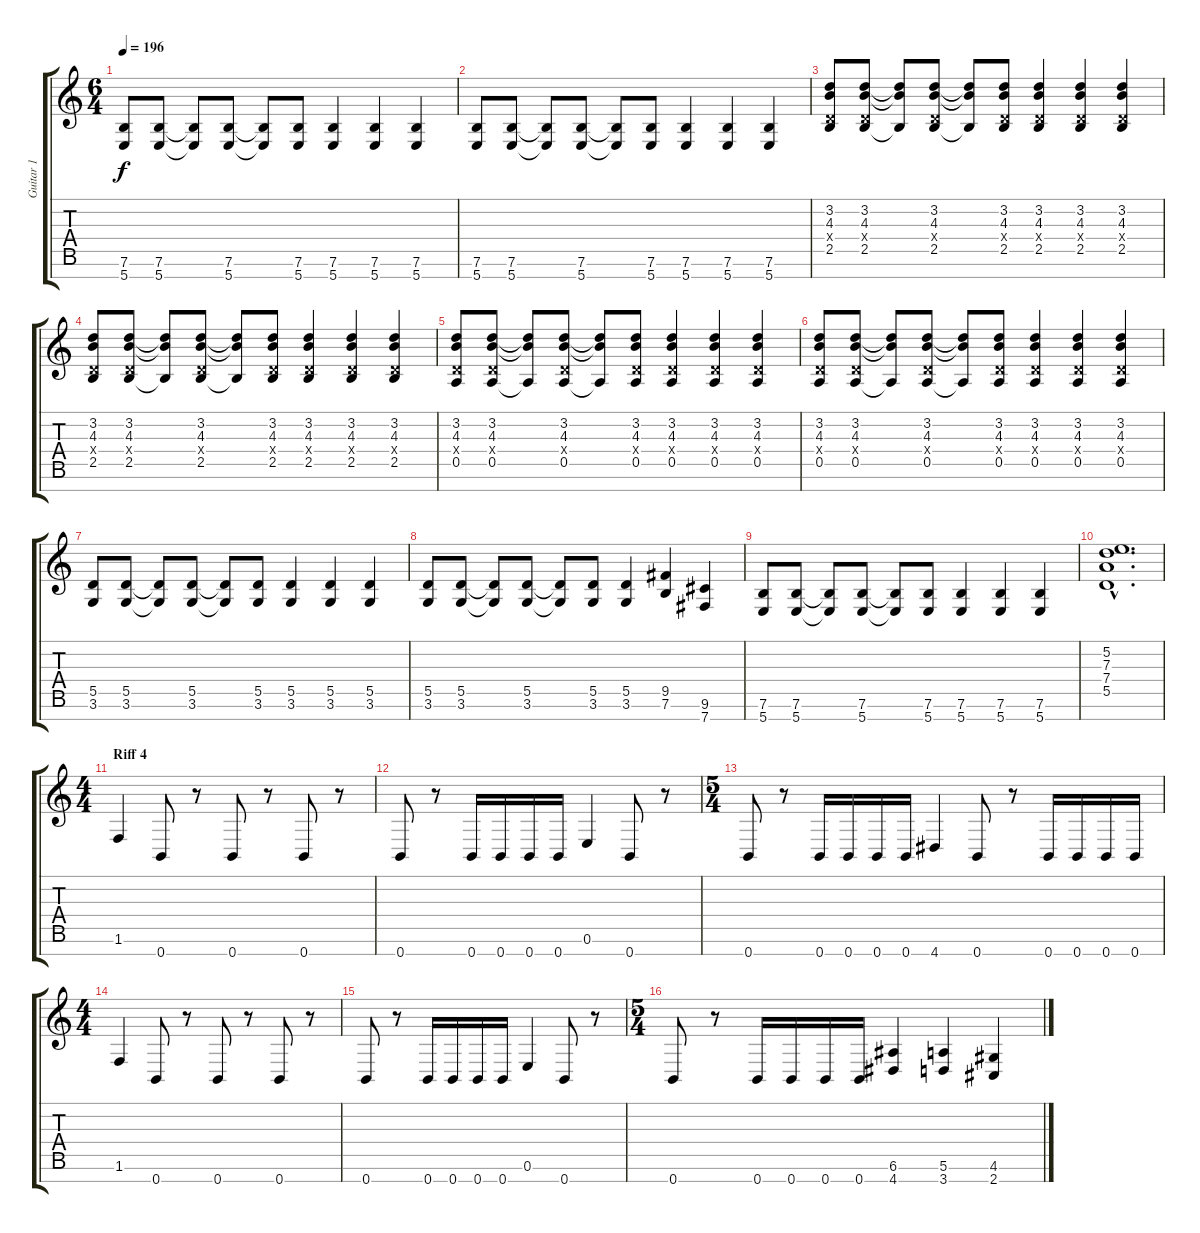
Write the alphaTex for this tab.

\track ("Guitar 1" "Guitar 1") {instrument overdrivenguitar}
\staff {score tabs}
\tuning (E4 B3 G3 D3 A2 E2 B1) {hide}
\ts (6 4)
\tempo 196
\clef g2
\ks c
(7.6 5.7).8{dy f} (7.6 5.7).8 (7.6{t} 5.7{t}).8 (7.6 5.7).8 (7.6{t} 5.7{t}).8 (7.6 5.7).8 (7.6 5.7).4 (7.6 5.7).4 (7.6 5.7).4 |
(7.6 5.7).8 (7.6 5.7).8 (7.6{t} 5.7{t}).8 (7.6 5.7).8 (7.6{t} 5.7{t}).8 (7.6 5.7).8 (7.6 5.7).4 (7.6 5.7).4 (7.6 5.7).4 |
(3.2 4.3 0.4{x} 2.5).8 (3.2 4.3 0.4{x} 2.5).8 (3.2{t} 4.3{t} 2.5{t}).8 (3.2 4.3 0.4{x} 2.5).8 (3.2{t} 4.3{t} 2.5{t}).8 (3.2 4.3 0.4{x} 2.5).8 (3.2 4.3 0.4{x} 2.5).4 (3.2 4.3 0.4{x} 2.5).4 (3.2 4.3 0.4{x} 2.5).4 |
(3.2 4.3 0.4{x} 2.5).8 (3.2 4.3 0.4{x} 2.5).8 (3.2{t} 4.3{t} 2.5{t}).8 (3.2 4.3 0.4{x} 2.5).8 (3.2{t} 4.3{t} 2.5{t}).8 (3.2 4.3 0.4{x} 2.5).8 (3.2 4.3 0.4{x} 2.5).4 (3.2 4.3 0.4{x} 2.5).4 (3.2 4.3 0.4{x} 2.5).4 |
(3.2 4.3 0.4{x} 0.5).8 (3.2 4.3 0.4{x} 0.5).8 (3.2{t} 4.3{t} 0.5{t}).8 (3.2 4.3 0.4{x} 0.5).8 (3.2{t} 4.3{t} 0.5{t}).8 (3.2 4.3 0.4{x} 0.5).8 (3.2 4.3 0.4{x} 0.5).4 (3.2 4.3 0.4{x} 0.5).4 (3.2 4.3 0.4{x} 0.5).4 |
(3.2 4.3 0.4{x} 0.5).8 (3.2 4.3 0.4{x} 0.5).8 (3.2{t} 4.3{t} 0.5{t}).8 (3.2 4.3 0.4{x} 0.5).8 (3.2{t} 4.3{t} 0.5{t}).8 (3.2 4.3 0.4{x} 0.5).8 (3.2 4.3 0.4{x} 0.5).4 (3.2 4.3 0.4{x} 0.5).4 (3.2 4.3 0.4{x} 0.5).4 |
(5.5 3.6).8 (5.5 3.6).8 (5.5{t} 3.6{t}).8 (5.5 3.6).8 (5.5{t} 3.6{t}).8 (5.5 3.6).8 (5.5 3.6).4 (5.5 3.6).4 (5.5 3.6).4 |
(5.5 3.6).8 (5.5 3.6).8 (5.5{t} 3.6{t}).8 (5.5 3.6).8 (5.5{t} 3.6{t}).8 (5.5 3.6).8 (5.5 3.6).4 (9.5 7.6).4 (9.6 7.7).4 |
(7.6 5.7).8 (7.6 5.7).8 (7.6{t} 5.7{t}).8 (7.6 5.7).8 (7.6{t} 5.7{t}).8 (7.6 5.7).8 (7.6 5.7).4 (7.6 5.7).4 (7.6 5.7).4 |
(5.2{hac} 7.3{hac} 7.4{hac} 5.5{hac}).1{d} |
\ts (4 4)
\section ("" "Riff 4")
1.6.4 0.7.8 r.8 0.7.8 r.8 0.7.8 r.8 |
0.7.8 r.8 0.7.16 0.7.16 0.7.16 0.7.16 0.6.4 0.7.8 r.8 |
\ts (5 4)
0.7.8 r.8 0.7.16 0.7.16 0.7.16 0.7.16 4.7.4 0.7.8 r.8 0.7.16 0.7.16 0.7.16 0.7.16 |
\ts (4 4)
1.6.4 0.7.8 r.8 0.7.8 r.8 0.7.8 r.8 |
0.7.8 r.8 0.7.16 0.7.16 0.7.16 0.7.16 0.6.4 0.7.8 r.8 |
\ts (5 4)
0.7.8 r.8 0.7.16 0.7.16 0.7.16 0.7.16 (6.6 4.7).4 (5.6 3.7).4 (4.6 2.7).4
